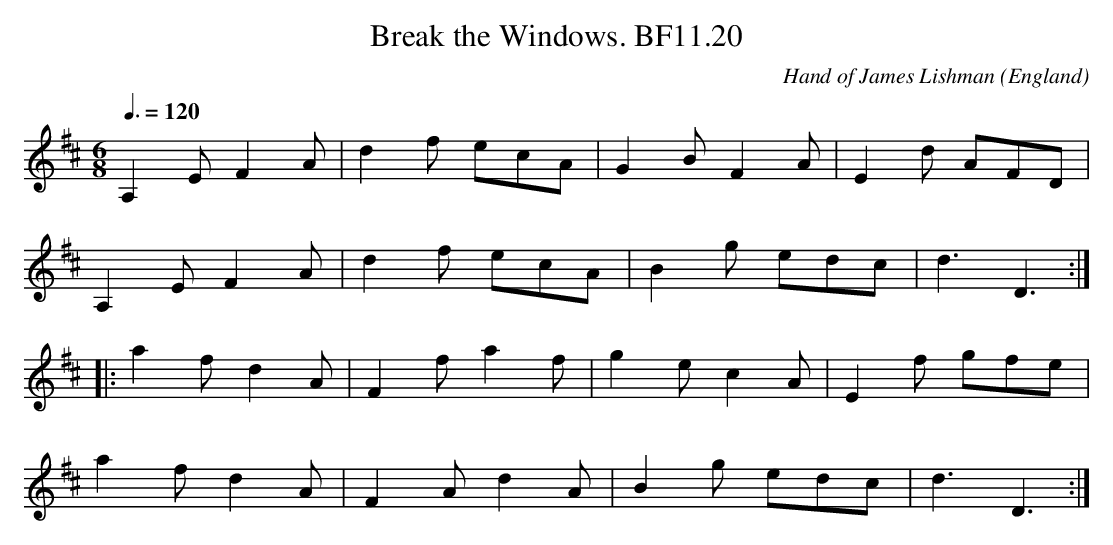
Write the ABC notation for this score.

X:1
T:Break the Windows. BF11.20
C:Hand of James Lishman
M:6/8
O:England
Q:3/8=120
K:D
A,2EF2A|d2f ecA|G2BF2A|E2d AFD|!
A,2EF2A|d2f ecA|B2g edc|d3D3:|!
|:a2fd2A|F2fa2f|g2ec2A|E2f gfe|!
a2fd2A|F2Ad2A|B2g edc|d3D3:|
